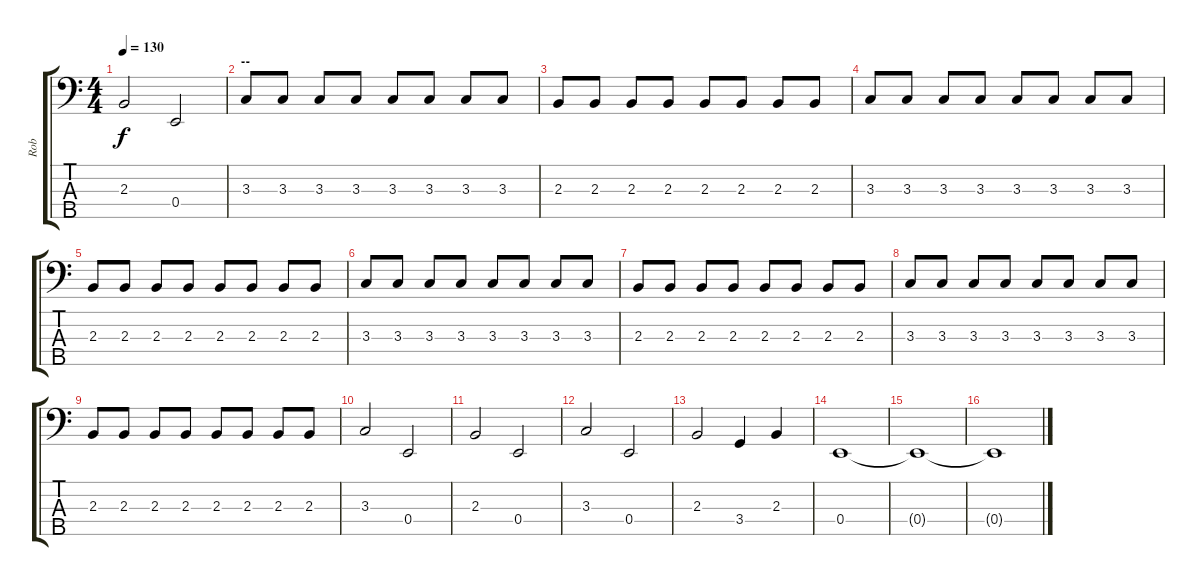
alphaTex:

\track ("Rob" "Rob") {instrument electricbassfinger}
\staff {score tabs}
\tuning (G2 D2 A1 E1 A0) {hide}
\ts (4 4)
\tempo 130
\clef f4
\ks c
2.3.2{dy f} 0.4.2 |
\section ("" "--")
3.3.8 3.3.8 3.3.8 3.3.8 3.3.8 3.3.8 3.3.8 3.3.8 |
2.3.8 2.3.8 2.3.8 2.3.8 2.3.8 2.3.8 2.3.8 2.3.8 |
3.3.8 3.3.8 3.3.8 3.3.8 3.3.8 3.3.8 3.3.8 3.3.8 |
2.3.8 2.3.8 2.3.8 2.3.8 2.3.8 2.3.8 2.3.8 2.3.8 |
3.3.8 3.3.8 3.3.8 3.3.8 3.3.8 3.3.8 3.3.8 3.3.8 |
2.3.8 2.3.8 2.3.8 2.3.8 2.3.8 2.3.8 2.3.8 2.3.8 |
3.3.8 3.3.8 3.3.8 3.3.8 3.3.8 3.3.8 3.3.8 3.3.8 |
2.3.8 2.3.8 2.3.8 2.3.8 2.3.8 2.3.8 2.3.8 2.3.8 |
3.3.2 0.4.2 |
2.3.2 0.4.2 |
3.3.2 0.4.2 |
2.3.2 3.4.4 2.3.4 |
0.4.1 |
0.4{t}.1 |
0.4{t}.1
